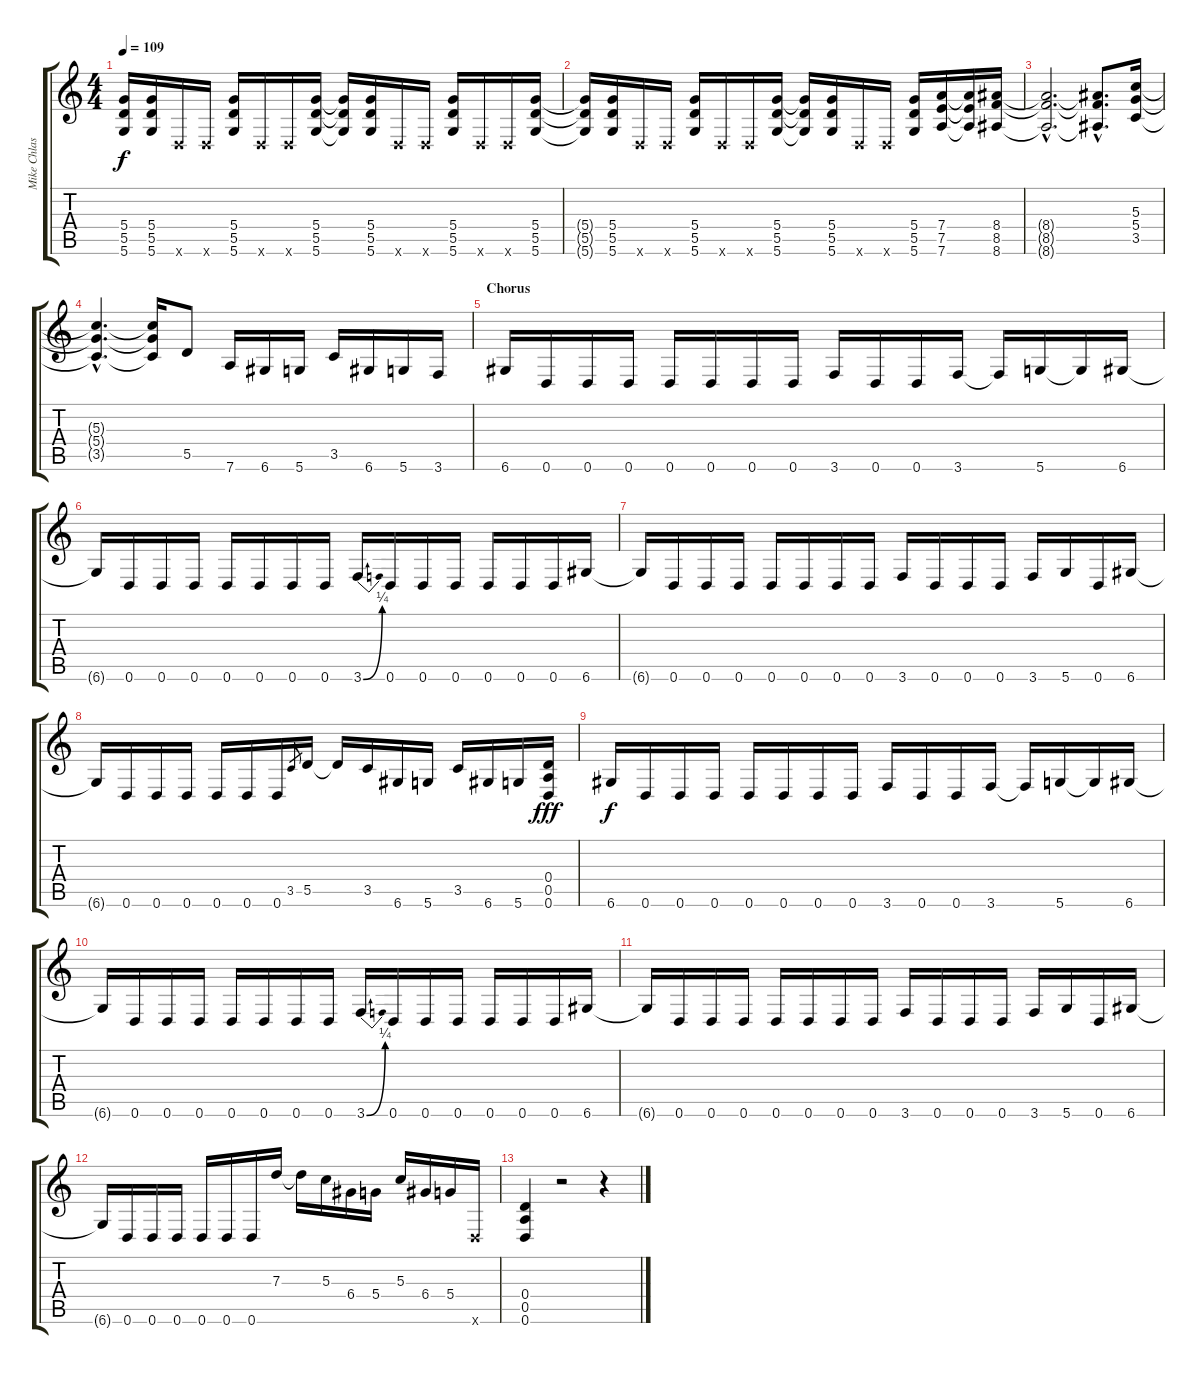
\track ("Mike Chlasciak" "Mike Chlas") {instrument distortionguitar}
\staff {score tabs}
\tuning (E4 B3 G3 D3 A2 D2) {hide}
\ts (4 4)
\tempo 109
\clef g2
\ks c
(5.4{t} 5.5{t} 5.6{t}).16{dy f} (5.4 5.5 5.6).16 0.6{x}.16 0.6{x}.16 (5.4 5.5 5.6).16 0.6{x}.16 0.6{x}.16 (5.4 5.5 5.6).16 (5.4{t} 5.5{t} 5.6{t}).16 (5.4 5.5 5.6).16 0.6{x}.16 0.6{x}.16 (5.4 5.5 5.6).16 0.6{x}.16 0.6{x}.16 (5.4 5.5 5.6).16 |
(5.4{t} 5.5{t} 5.6{t}).16 (5.4 5.5 5.6).16 0.6{x}.16 0.6{x}.16 (5.4 5.5 5.6).16 0.6{x}.16 0.6{x}.16 (5.4 5.5 5.6).16 (5.4{t} 5.5{t} 5.6{t}).16 (5.4 5.5 5.6).16 0.6{x}.16 0.6{x}.16 (5.4 5.5 5.6).16 (7.4 7.5 7.6).16 (7.4{t} 7.5{t} 7.6{t}).16 (8.4 8.5 8.6).16 |
(8.4{hac t} 8.5{hac t} 8.6{hac t}).2{d} (8.4{hac t} 8.5{hac t} 8.6{hac t}).8{d} (5.3 5.4 3.5).16 |
(5.3{hac t} 5.4{hac t} 3.5{hac t}).4{d} (5.3{t} 5.4{t} 3.5{t}).16 5.5.8 7.6.16 6.6.16 5.6.16 3.5.16 6.6.16 5.6.16 3.6.16 |
\section ("" "Chorus")
6.6.16 0.6.16 0.6.16 0.6.16 0.6.16 0.6.16 0.6.16 0.6.16 3.6.16 0.6.16 0.6.16 3.6.16 3.6{t}.16 5.6.16 5.6{t}.16 6.6.16 |
6.6{t}.16 0.6.16 0.6.16 0.6.16 0.6.16 0.6.16 0.6.16 0.6.16 3.6{be (bend 0 0 60 1)}.16 0.6.16 0.6.16 0.6.16 0.6.16 0.6.16 0.6.16 6.6.16 |
6.6{t}.16 0.6.16 0.6.16 0.6.16 0.6.16 0.6.16 0.6.16 0.6.16 3.6.16 0.6.16 0.6.16 0.6.16 3.6.16 5.6.16 0.6.16 6.6.16 |
6.6{t}.16 0.6.16 0.6.16 0.6.16 0.6.16 0.6.16 0.6.16 3.5.8{gr} 5.5.16 5.5{t}.16 3.5.16 6.6.16 5.6.16 3.5.16 6.6.16 5.6.16 (0.4 0.5 0.6).16{dy fff} |
6.6.16{dy f} 0.6.16 0.6.16 0.6.16 0.6.16 0.6.16 0.6.16 0.6.16 3.6.16 0.6.16 0.6.16 3.6.16 3.6{t}.16 5.6.16 5.6{t}.16 6.6.16 |
6.6{t}.16 0.6.16 0.6.16 0.6.16 0.6.16 0.6.16 0.6.16 0.6.16 3.6{be (bend 0 0 60 1)}.16 0.6.16 0.6.16 0.6.16 0.6.16 0.6.16 0.6.16 6.6.16 |
6.6{t}.16 0.6.16 0.6.16 0.6.16 0.6.16 0.6.16 0.6.16 0.6.16 3.6.16 0.6.16 0.6.16 0.6.16 3.6.16 5.6.16 0.6.16 6.6.16 |
6.6{t}.16 0.6.16 0.6.16 0.6.16 0.6.16 0.6.16 0.6.16 7.3.16 7.3{t}.16 5.3.16 6.4.16 5.4.16 5.3.16 6.4.16 5.4.16 0.6{x}.16 |
(0.4 0.5 0.6).4 r.2 r.4
